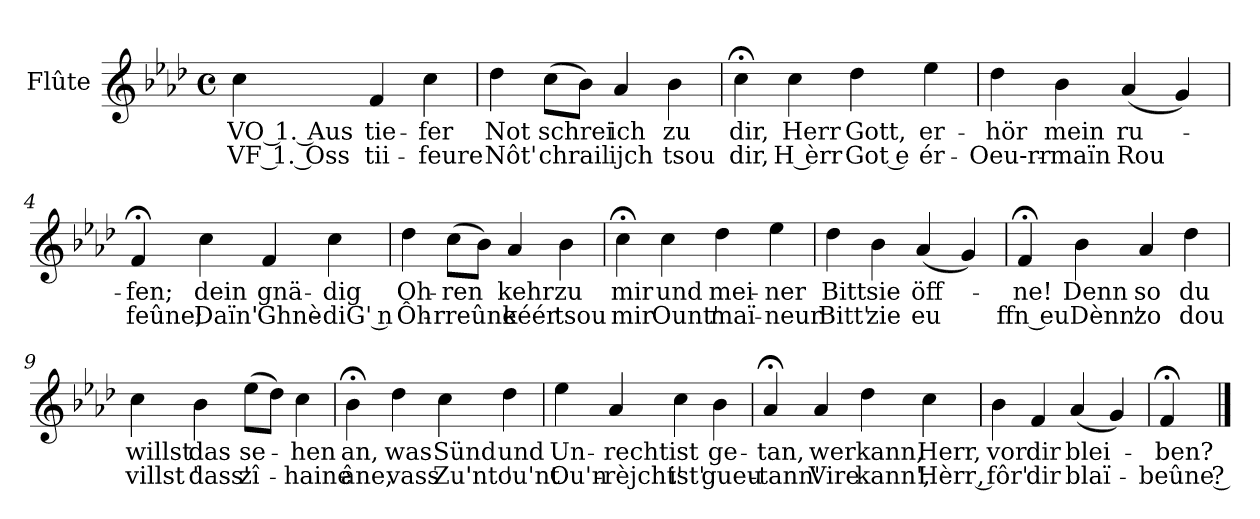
**kern	**text	**text
*part1	*part1	*part1
*staff1	*staff1	*staff1
*I"Flûte	*	*
*I'Fl	*	*
*clefG2	*	*
*k[b-e-a-d-]	*	*
*M4/4	*	*
*met(c)	*	*
*MM75	*	*
=	=	=
4cc\	VO 1. Aus	VF 1. Oss
4f/	tie-	tii-
4cc\	-fer	-feure
=1	=1	=1
4dd-\	Not	Nôt'
(8cc\L	schrei	-chrail
8b-\J)	.	.
4a-/	ich	ijch
*MM80	*	*
4b-\	zu	tsou
=2	=2	=2
*MM80	*	*
4cc;<\	dir,	dir,
*MM80	*	*
4cc\	Herr	H èrr
4dd-\	Gott,	Got e
4ee-\	er-	ér-
=3	=3	=3
4dd-\	-hör	-Oeu-rr-
4b-\	mein	-maïn
(4a-/	-ru-	Rou
*MM80	*	*
4g/)	.	.
!!LO:LB:g=z
=4	=4	=4
*MM80	*	*
4f;</	fen;	feûne;
*MM80	*	*
4cc\	dein	Daïn'
4f/	gnä-	Ghnè-
4cc\	-dig	-diG' n
=5	=5	=5
4dd-\	Oh-	Ôh-
(8cc\L	-ren	-rreûne
8b-\J)	.	.
4a-/	kehr	kéér
*MM80	*	*
4b-\	zu	tsou
=6	=6	=6
*MM80	*	*
4cc;<\	mir	mir
*MM80	*	*
4cc\	und	Ount'
4dd-\	mei-	maï-
4ee-\	-ner	-neur
=7	=7	=7
4dd-\	Bitt	Bitt'
4b-\	sie	zie
*MM80	*	*
(4a-/	öff-	eu
4g/)	.	.
!!LO:LB:g=z
=8	=8	=8
*MM80	*	*
4f;</	ne!	-ffn eu
*MM80	*	*
4b-\	Denn	Dènn'
4a-/	so	zo
4dd-\	du	dou
=9	=9	=9
4cc\	willst	villst '
4b-\	das	dass'
(8ee-\L	se-	zî -
8dd-\J)	.	.
*MM80	*	*
4cc\	hen	haine
=10	=10	=10
*MM80	*	*
4b-;<\	an,	âne,
*MM80	*	*
4dd-\	was	vass
4cc\	Sünd	Zu'nt '
4dd-\	und	ou'nt
=11	=11	=11
4ee-\	Un-	Ou'n-
4a-/	-recht	-rèjcht'
4cc\	ist	ist'
*MM80	*	*
4b-\	ge-	gueu-
!!LO:LB:g=z
=12	=12	=12
*MM80	*	*
4a-;</	-tan,	-tann'
*MM80	*	*
4a-/	wer	Vire
4dd-\	kann,	kann',
4cc\	Herr,	Hèrr ,
=13	=13	=13
4b-\	vor	fôr'
4f/	dir	dir
*MM80	*	*
(4a-/	blei-	blaï-
*MM80	*	*
4g/)	.	.
=14	=14	=14
*MM80	*	*
4f;</	ben?	beûne ?
==	==	==
*-	*-	*-
